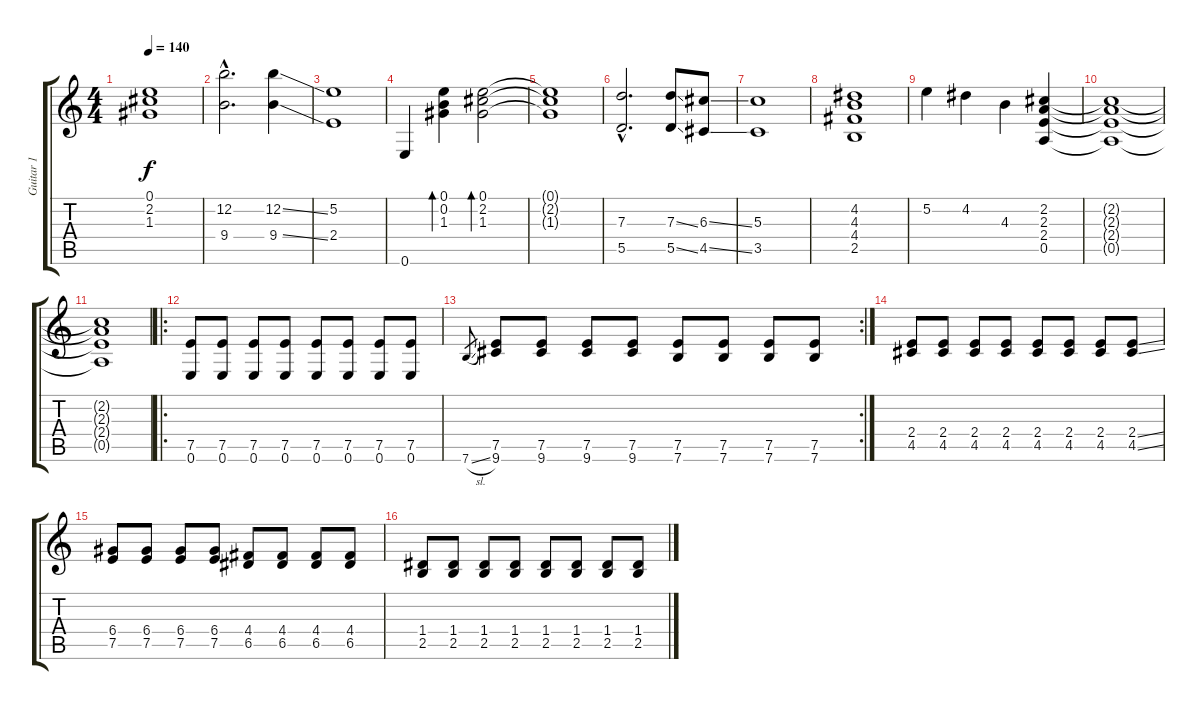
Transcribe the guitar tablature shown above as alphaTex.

\track ("Guitar 1" "Guitar 1") {instrument electricguitarjazz}
\staff {score tabs}
\tuning (E4 B3 G3 D3 A2 E2) {hide}
\ts (4 4)
\tempo 140
\clef g2
\ks c
(0.1{t} 2.2{t} 1.3{t}).1{dy f} |
(12.2{hac} 9.4{hac}).2{d} (12.2{ss} 9.4{ss}).4 |
(5.2 2.4).1 |
0.6.4 (0.1 0.2 1.3).4{bd 240} (0.1 2.2 1.3).2{bd 240} |
(0.1{t} 2.2{t} 1.3{t}).1 |
(7.3{hac} 5.5{hac}).2{d} (7.3{ss} 5.5{ss}).8 (6.3{ss} 4.5{ss}).8 |
(5.3 3.5).1 |
(4.2 4.3 4.4 2.5).1 |
5.2.4 4.2.4 4.3.4 (2.2 2.3 2.4 0.5).4 |
(2.2{t} 2.3{t} 2.4{t} 0.5{t}).1 |
(2.2{t} 2.3{t} 2.4{t} 0.5{t}).1 |
\ro
(7.5 0.6).8 (7.5 0.6).8 (7.5 0.6).8 (7.5 0.6).8 (7.5 0.6).8 (7.5 0.6).8 (7.5 0.6).8 (7.5 0.6).8 |
\rc 2
7.6{sl}.8{gr} (7.5 9.6).8 (7.5 9.6).8 (7.5 9.6).8 (7.5 9.6).8 (7.5 7.6).8 (7.5 7.6).8 (7.5 7.6).8 (7.5 7.6).8 |
(2.4 4.5).8 (2.4 4.5).8 (2.4 4.5).8 (2.4 4.5).8 (2.4 4.5).8 (2.4 4.5).8 (2.4 4.5).8 (2.4{ss} 4.5{ss}).8 |
(6.4 7.5).8 (6.4 7.5).8 (6.4 7.5).8 (6.4 7.5).8 (4.4 6.5).8 (4.4 6.5).8 (4.4 6.5).8 (4.4 6.5).8 |
(1.4 2.5).8 (1.4 2.5).8 (1.4 2.5).8 (1.4 2.5).8 (1.4 2.5).8 (1.4 2.5).8 (1.4 2.5).8 (1.4 2.5).8
